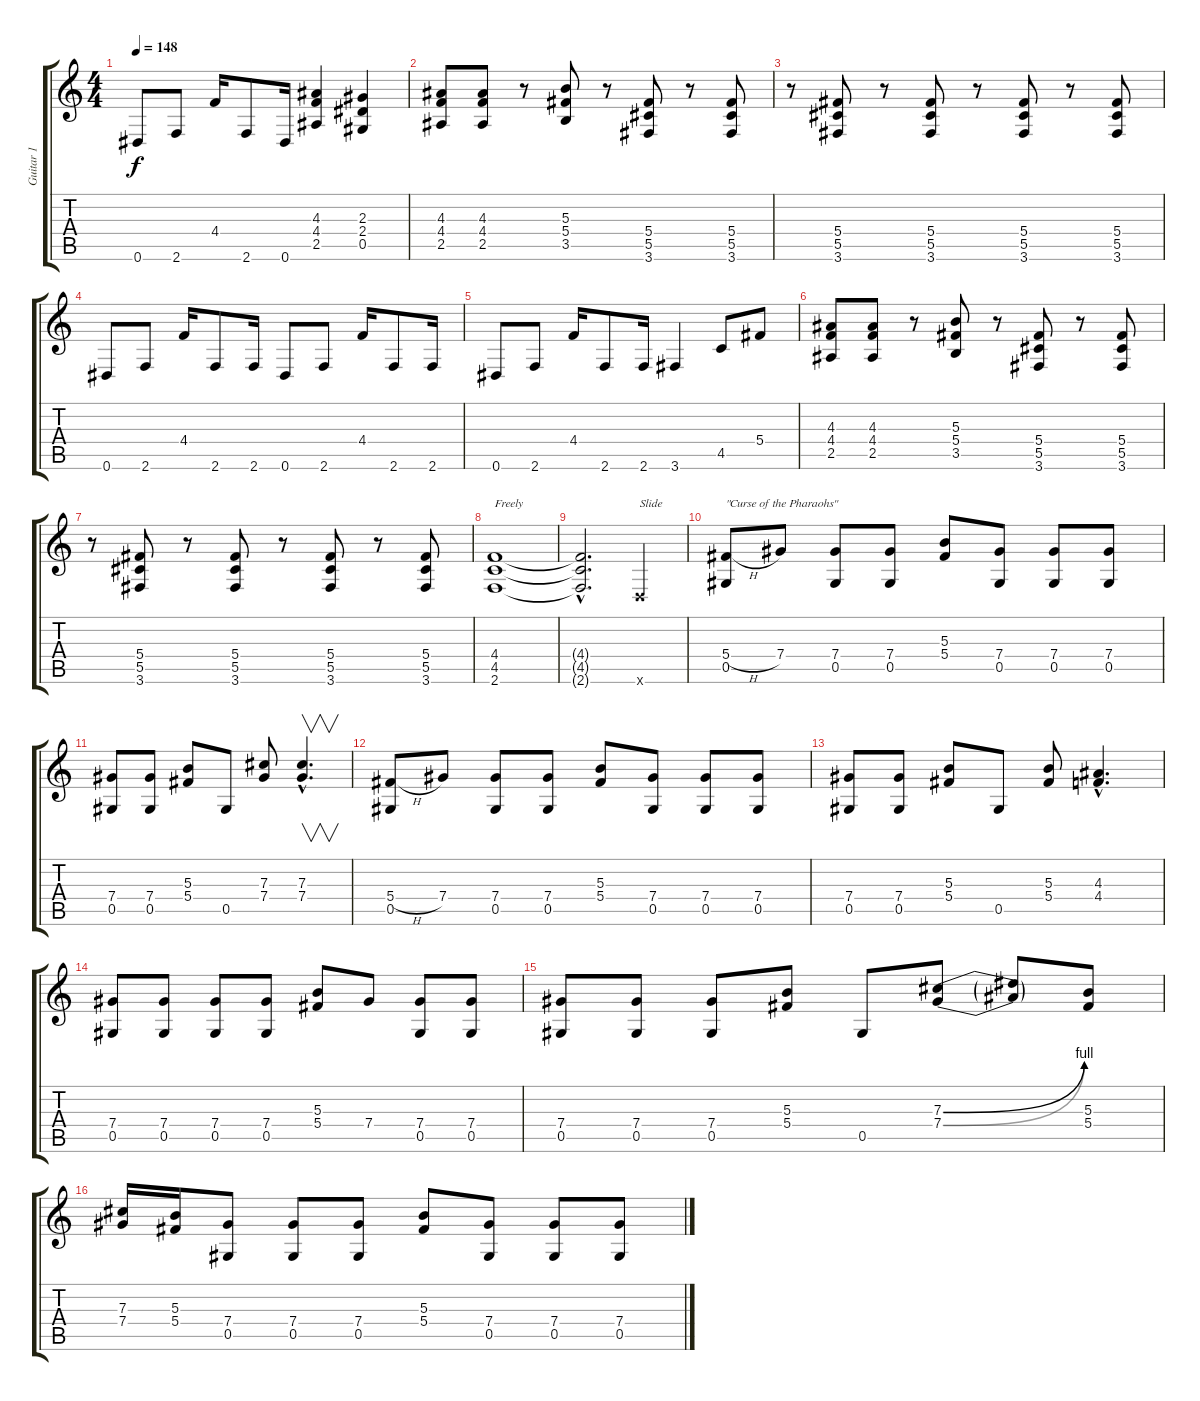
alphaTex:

\track ("Guitar 1" "Guitar 1") {instrument distortionguitar}
\staff {score tabs}
\tuning (Eb4 Bb3 Gb3 Db3 Ab2 Eb2) {hide}
\ts (4 4)
\tempo 148
\clef g2
\ks c
0.6.8{dy f} 2.6.8 4.4.16 2.6.8 0.6.16 (4.3 4.4 2.5).4 (2.3 2.4 0.5).4 |
(4.3 4.4 2.5).8 (4.3 4.4 2.5).8 r.8 (5.3 5.4 3.5).8 r.8 (5.4 5.5 3.6).8 r.8 (5.4 5.5 3.6).8 |
r.8 (5.4 5.5 3.6).8 r.8 (5.4 5.5 3.6).8 r.8 (5.4 5.5 3.6).8 r.8 (5.4 5.5 3.6).8 |
0.6.8 2.6.8 4.4.16 2.6.8 2.6.16 0.6.8 2.6.8 4.4.16 2.6.8 2.6.16 |
0.6.8 2.6.8 4.4.16 2.6.8 2.6.16 3.6.4 4.5.8 5.4.8 |
(4.3 4.4 2.5).8 (4.3 4.4 2.5).8 r.8 (5.3 5.4 3.5).8 r.8 (5.4 5.5 3.6).8 r.8 (5.4 5.5 3.6).8 |
r.8 (5.4 5.5 3.6).8 r.8 (5.4 5.5 3.6).8 r.8 (5.4 5.5 3.6).8 r.8 (5.4 5.5 3.6).8 |
(4.4 4.5 2.6).1{txt "Freely"} |
(4.4{hac t} 4.5{hac t} 2.6{hac t}).2{d} -1.6{x}.4{txt "Slide"} |
(5.4{h} 0.5).8{txt "\"Curse of the Pharaohs\""} 7.4.8 (7.4 0.5).8 (7.4 0.5).8 (5.3 5.4).8 (7.4 0.5).8 (7.4 0.5).8 (7.4 0.5).8 |
(7.4 0.5).8 (7.4 0.5).8 (5.3 5.4).8 0.5.8 (7.3 7.4).8 (7.3{hac} 7.4{hac}).4{v d} |
(5.4{h} 0.5).8 7.4.8 (7.4 0.5).8 (7.4 0.5).8 (5.3 5.4).8 (7.4 0.5).8 (7.4 0.5).8 (7.4 0.5).8 |
(7.4 0.5).8 (7.4 0.5).8 (5.3 5.4).8 0.5.8 (5.3 5.4).8 (4.3{hac} 4.4{hac}).4{d} |
(7.4 0.5).8 (7.4 0.5).8 (7.4 0.5).8 (7.4 0.5).8 (5.3 5.4).8 7.4.8 (7.4 0.5).8 (7.4 0.5).8 |
(7.4 0.5).8 (7.4 0.5).8 (7.4 0.5).8 (5.3 5.4).8 0.5.8 (7.3{be (bend 0 0 60 4)} 7.4{be (bend 0 0 60 4)}).8 (7.3{t} 7.4{t}).8 (5.3 5.4).8 |
(7.3 7.4).16 (5.3 5.4).16 (7.4 0.5).8 (7.4 0.5).8 (7.4 0.5).8 (5.3 5.4).8 (7.4 0.5).8 (7.4 0.5).8 (7.4 0.5).8
